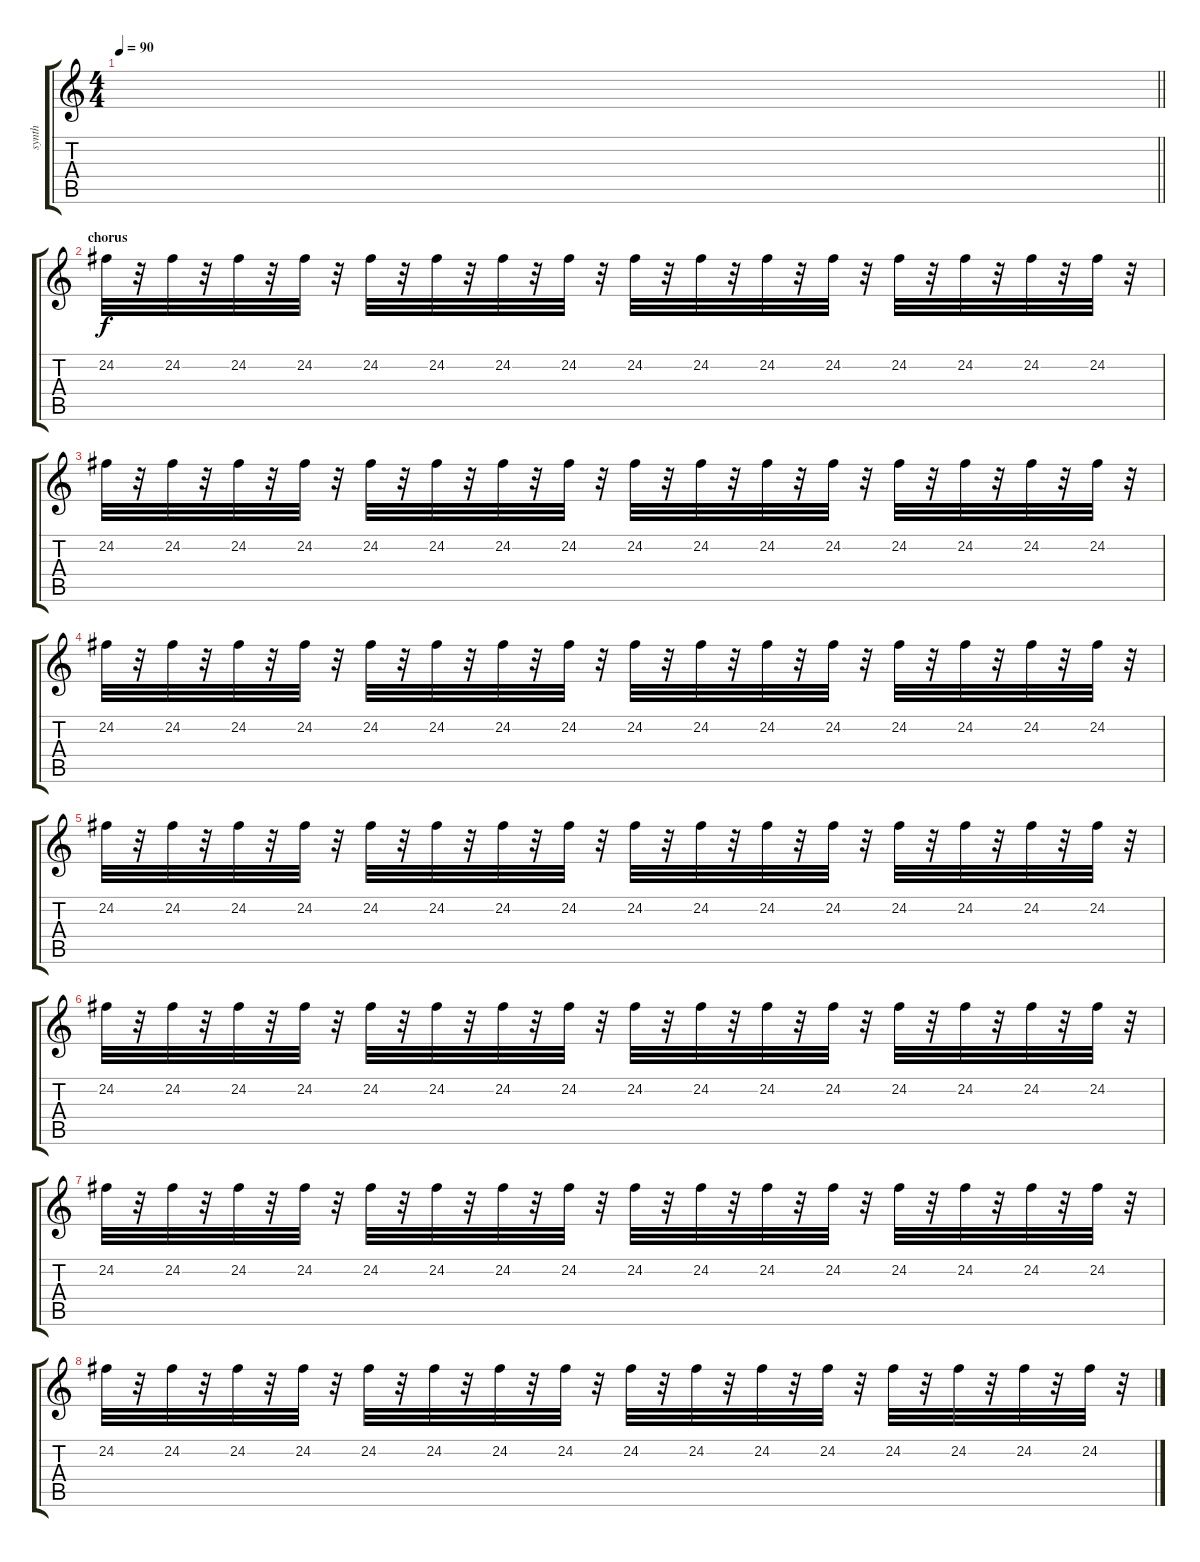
\track ("synth" "synth") {instrument lead1square}
\staff {score tabs}
\tuning (B3 Gb3 D3 A2 E2 B1) {hide}
\ts (4 4)
\tempo 90
\clef g2
\barLineRight lightlight
\ks c
|
\section ("" "chorus")
24.2.32 r.32 24.2.32 r.32 24.2.32 r.32 24.2.32 r.32 24.2.32 r.32 24.2.32 r.32 24.2.32 r.32 24.2.32 r.32 24.2.32 r.32 24.2.32 r.32 24.2.32 r.32 24.2.32 r.32 24.2.32 r.32 24.2.32 r.32 24.2.32 r.32 24.2.32 r.32 |
24.2.32 r.32 24.2.32 r.32 24.2.32 r.32 24.2.32 r.32 24.2.32 r.32 24.2.32 r.32 24.2.32 r.32 24.2.32 r.32 24.2.32 r.32 24.2.32 r.32 24.2.32 r.32 24.2.32 r.32 24.2.32 r.32 24.2.32 r.32 24.2.32 r.32 24.2.32 r.32 |
24.2.32 r.32 24.2.32 r.32 24.2.32 r.32 24.2.32 r.32 24.2.32 r.32 24.2.32 r.32 24.2.32 r.32 24.2.32 r.32 24.2.32 r.32 24.2.32 r.32 24.2.32 r.32 24.2.32 r.32 24.2.32 r.32 24.2.32 r.32 24.2.32 r.32 24.2.32 r.32 |
24.2.32 r.32 24.2.32 r.32 24.2.32 r.32 24.2.32 r.32 24.2.32 r.32 24.2.32 r.32 24.2.32 r.32 24.2.32 r.32 24.2.32 r.32 24.2.32 r.32 24.2.32 r.32 24.2.32 r.32 24.2.32 r.32 24.2.32 r.32 24.2.32 r.32 24.2.32 r.32 |
24.2.32 r.32 24.2.32 r.32 24.2.32 r.32 24.2.32 r.32 24.2.32 r.32 24.2.32 r.32 24.2.32 r.32 24.2.32 r.32 24.2.32 r.32 24.2.32 r.32 24.2.32 r.32 24.2.32 r.32 24.2.32 r.32 24.2.32 r.32 24.2.32 r.32 24.2.32 r.32 |
24.2.32 r.32 24.2.32 r.32 24.2.32 r.32 24.2.32 r.32 24.2.32 r.32 24.2.32 r.32 24.2.32 r.32 24.2.32 r.32 24.2.32 r.32 24.2.32 r.32 24.2.32 r.32 24.2.32 r.32 24.2.32 r.32 24.2.32 r.32 24.2.32 r.32 24.2.32 r.32 |
24.2.32 r.32 24.2.32 r.32 24.2.32 r.32 24.2.32 r.32 24.2.32 r.32 24.2.32 r.32 24.2.32 r.32 24.2.32 r.32 24.2.32 r.32 24.2.32 r.32 24.2.32 r.32 24.2.32 r.32 24.2.32 r.32 24.2.32 r.32 24.2.32 r.32 24.2.32 r.32
